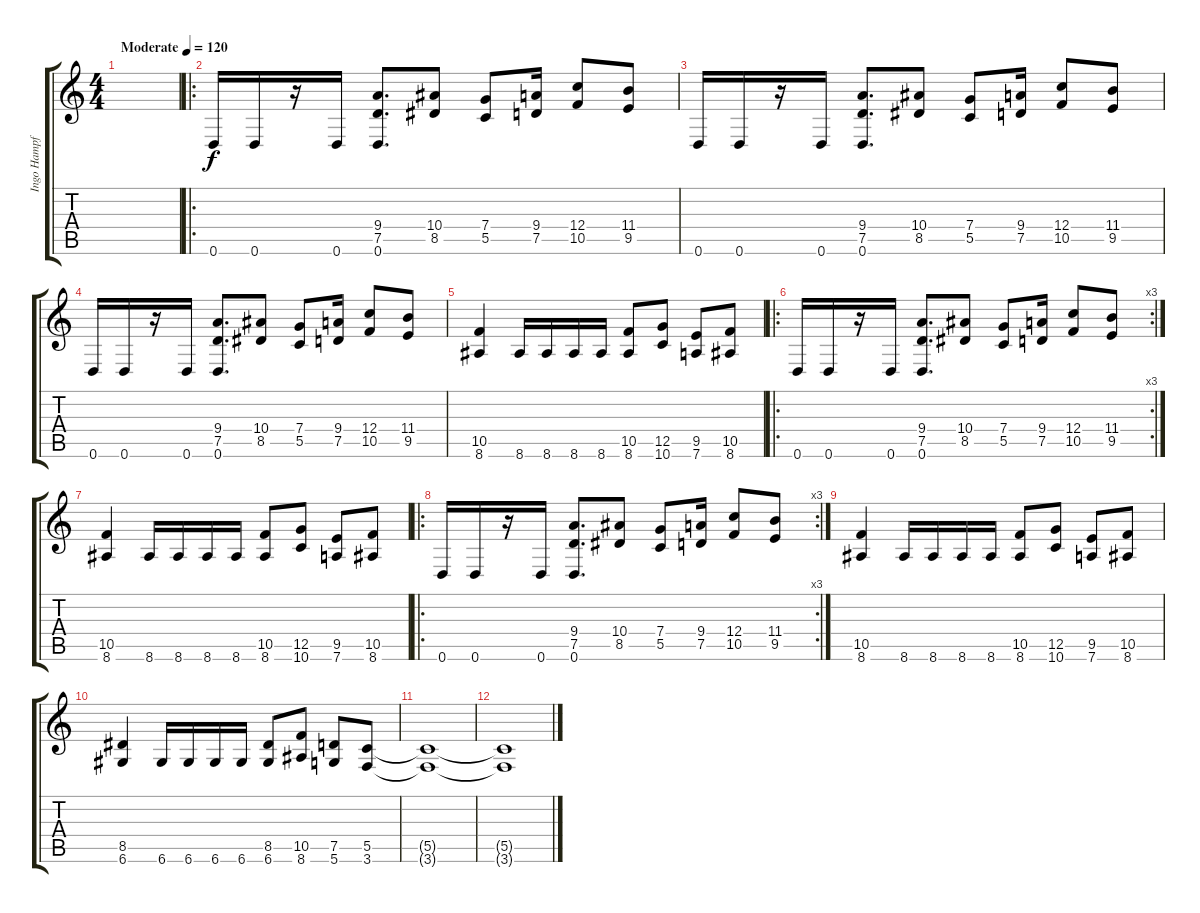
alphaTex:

\track ("Ingo Hampf" "Ingo Hampf") {instrument distortionguitar}
\staff {score tabs}
\tuning (D4 A3 F3 C3 G2 D2) {hide}
\ts (4 4)
\tempo (120 "Moderate")
\tempo 107
\tempo (120 "Moderate")
\clef g2
\ks c
|
\ro
0.6.16 0.6.16 r.16 0.6.16 (9.4 7.5 0.6).8{d} (10.4 8.5).8{instrument electricguitarclean} (7.4 5.5).8 (9.4 7.5).16 (12.4 10.5).8 (11.4 9.5).8 |
0.6.16{instrument distortionguitar} 0.6.16 r.16 0.6.16 (9.4 7.5 0.6).8{d} (10.4 8.5).8{instrument electricguitarclean} (7.4 5.5).8 (9.4 7.5).16 (12.4 10.5).8 (11.4 9.5).8 |
0.6.16{instrument distortionguitar} 0.6.16 r.16 0.6.16 (9.4 7.5 0.6).8{d} (10.4 8.5).8 (7.4 5.5).8 (9.4 7.5).16 (12.4 10.5).8 (11.4 9.5).8 |
(10.5 8.6).4 8.6.16 8.6.16 8.6.16 8.6.16 (10.5 8.6).8 (12.5 10.6).8 (9.5 7.6).8 (10.5 8.6).8 |
\ro
\rc 3
0.6.16 0.6.16 r.16 0.6.16 (9.4 7.5 0.6).8{d} (10.4 8.5).8 (7.4 5.5).8 (9.4 7.5).16 (12.4 10.5).8 (11.4 9.5).8 |
(10.5 8.6).4 8.6.16 8.6.16 8.6.16 8.6.16 (10.5 8.6).8 (12.5 10.6).8 (9.5 7.6).8 (10.5 8.6).8 |
\ro
\rc 3
0.6.16 0.6.16 r.16 0.6.16 (9.4 7.5 0.6).8{d} (10.4 8.5).8 (7.4 5.5).8 (9.4 7.5).16 (12.4 10.5).8 (11.4 9.5).8 |
(10.5 8.6).4 8.6.16 8.6.16 8.6.16 8.6.16 (10.5 8.6).8 (12.5 10.6).8 (9.5 7.6).8 (10.5 8.6).8 |
(8.5 6.6).4 6.6.16 6.6.16 6.6.16 6.6.16 (8.5 6.6).8 (10.5 8.6).8 (7.5 5.6).8 (5.5 3.6).8 |
(5.5{t} 3.6{t}).1 |
(5.5{t} 3.6{t}).1
